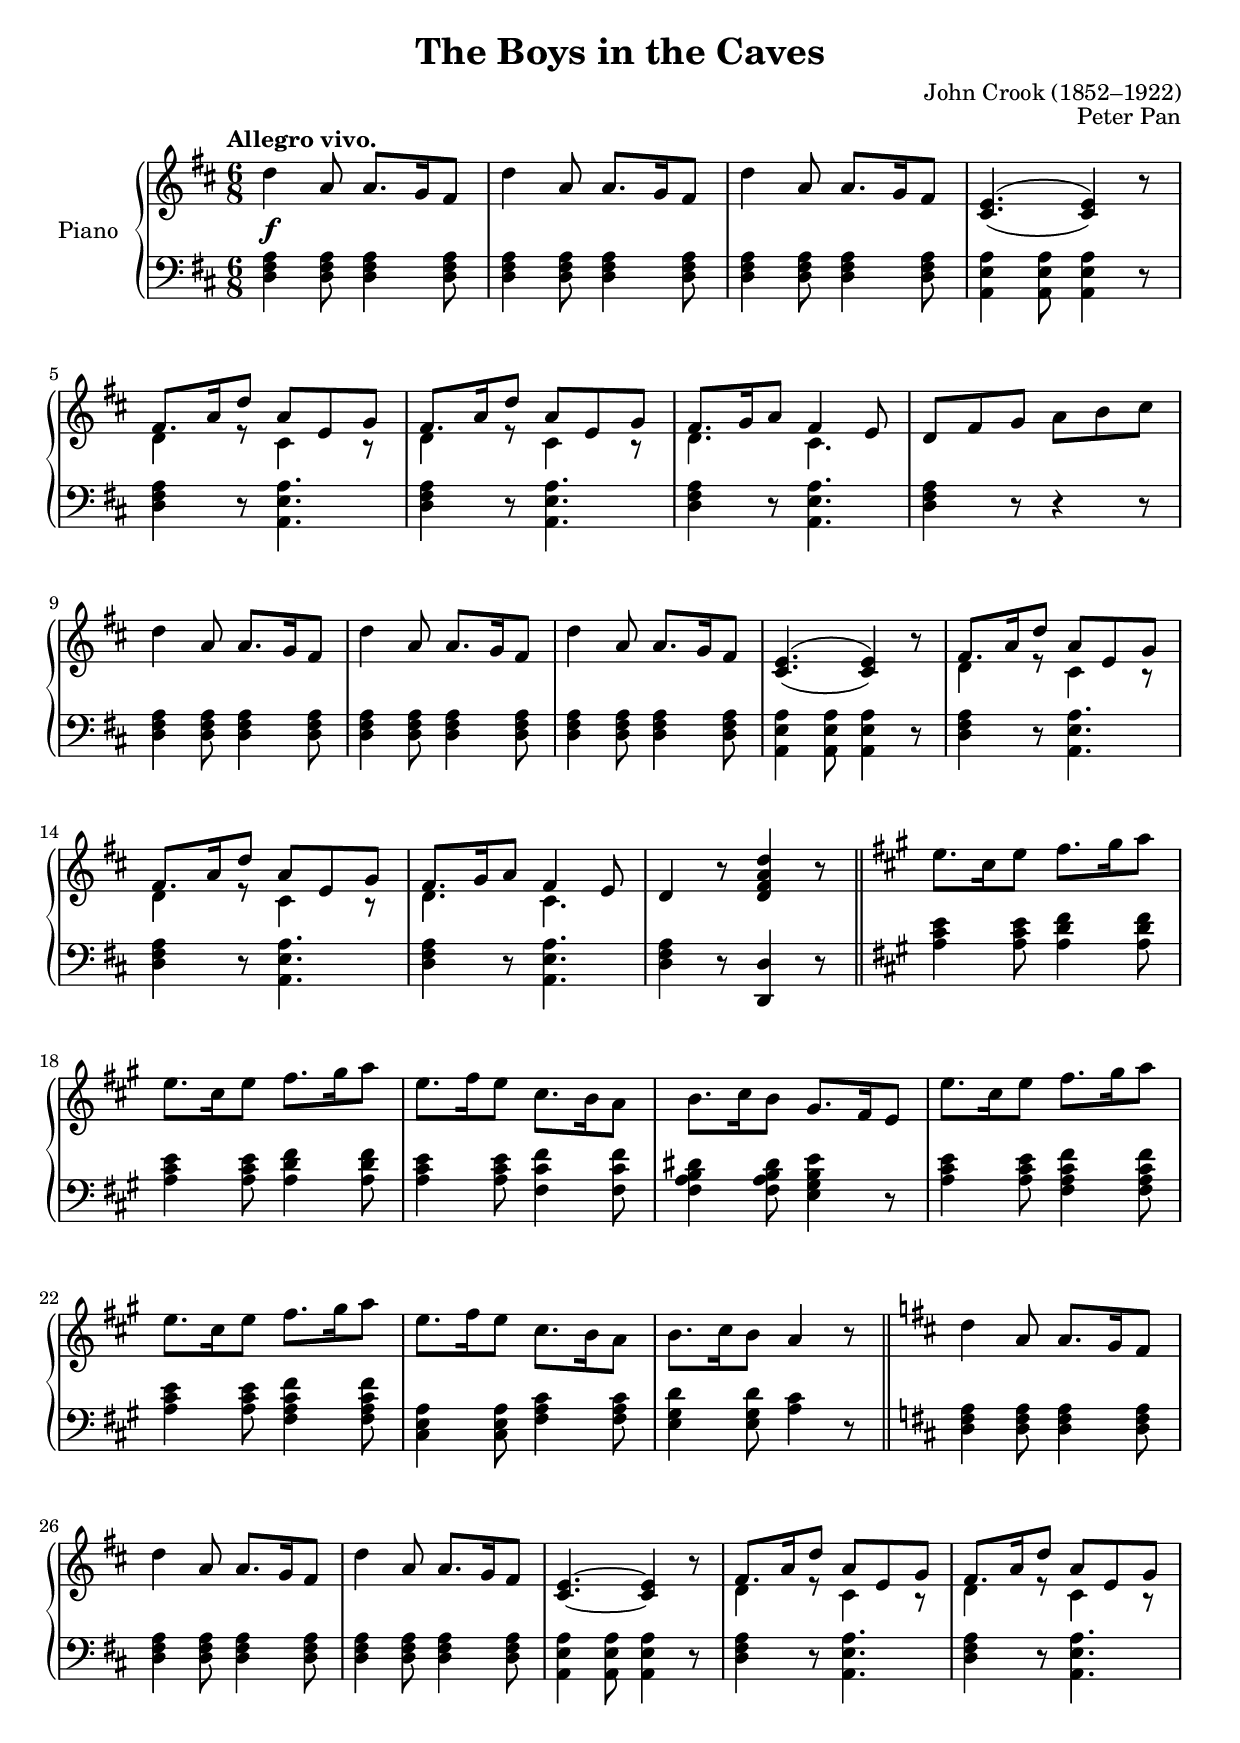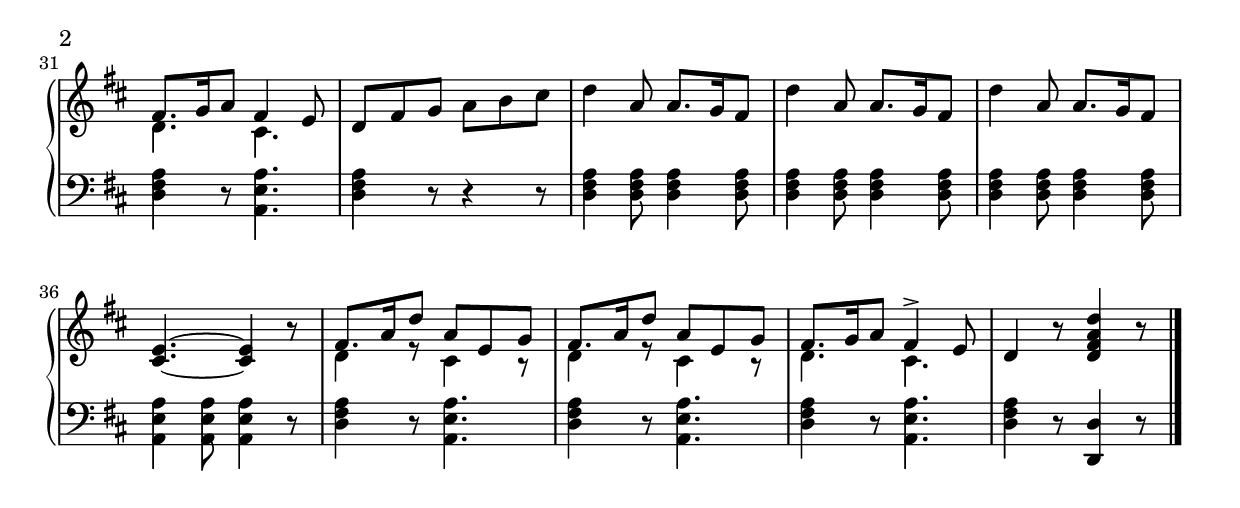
\version "2.19.52"
\language "english"
\include "Peter_Pan.ily"

% \include "articulate.ly"

\header {
  title = "The Boys in the Caves"
% style = "Incidental"
}

\tagGroup #'(midi-only score-only)


upperOne = \relative c'' {
  \repeat unfold 2 {
	d4		a8	a8.	g16	fs8	|
	d'4		a8	a8.	g16	fs8	|
	d'4		a8	a8.	g16	fs8	|
	<cs e>4.^(_(		q4))		r8	|

    << {
	fs8.	a16	d8	a	e	g	|
	fs8.	a16	d8	a	e	g	|
	fs8.	g16	a8	fs4		e8	|
    } \\ {
	d4		r8	cs4		r8	|
	d4		r8	cs4		r8	|
	d4.			cs			|
    } >>
  }
  \alternative {
    {
	d8	fs	g	a	b	cs	|
    }
    {
	d,4		r8	<d fs a d>4	r8	|
    }
  }
}

lowerOne = \relative c {
  \repeat unfold 2 {
	<d fs a>4	q8	q4		q8	|
	<d fs a>4	q8	q4		q8	|
	<d fs a>4	q8	q4		q8	|
	<a e' a>4	q8	q4		r8	|

	<d fs a>4	r8	<a e' a>4.		|
	<d fs a>4	r8	<a e' a>4.		|
	<d fs a>4	r8	<a e' a>4.		|
  }
  \alternative {
    {
	<d fs a>4	r8	r4		r8	|
    }
    {
	<d fs a>4	r8	<d d,>4		r8	|
    }
  }
}


upperTwo = \relative c'' {
  \repeat unfold 2 {
	e8.	cs16	e8	fs8.	gs16	a8	|
	e8.	cs16	e8	fs8.	gs16	a8	|
	e8.	fs16	e8	cs8.	b16	a8	|
  }
  \alternative {
    {
	b8.	cs16	b8	gs8.	fs16	e8	|
    }
    {
	b'8.	cs16	b8	a4		r8	|
    }
  }
}

lowerTwo = \relative c' {
	<a cs e>4	q8	<a d fs>4	q8	|
	<a cs e>4	q8	<a d fs>4	q8	|
	<a cs e>4	q8	<fs cs' fs>4	q8	|
	<fs a b ds>4	q8	<e gs b e>4	r8	|

	<a cs e>4	q8	<fs a cs fs>4	q8	|
	<a cs e>4	q8	<fs a cs fs>4	q8	|
	<cs e a>4	q8	<fs a cs>4	q8	|
	<e gs d'>4	q8	<a cs>4		r8	|
}


upperThree = \relative c'' {
  \repeat unfold 2 {
    \repeat unfold 3 {
	d4		a8	a8.	g16	fs8	|
    }
	<cs e>4.~		q4		r8	|
    << {
	fs8.	a16	d8	a	e	g	|
	fs8.	a16	d8	a	e	g	|
    } \\ {
	d4		r8	cs4		r8	|
	d4		r8	cs4		r8	|
    } >>
  }
  \alternative {
    {
      << {
	fs8.	g16	a8	fs4		e8	|
      } \\ {
	d4.			cs4.			|
      } >>
	d8	fs	g	a	b	cs	|
    }
    {
      << {
	fs,8.	g16	a8	fs4->		e8	|
      } \\ {
	d4.			cs4.			|
      } >>
	d4		r8	<d fs a d>4	r8	|
    }
  }
}

lowerThree = \relative c {
  \repeat unfold 2 {
    \repeat unfold 3 {
	<d fs a>4	q8	q4		q8	|
    }
	<a e' a>4	q8	q4		r8	|

    \repeat unfold 3 {
	<d fs a>4	r8	<a e' a>4.		|
    }
  }
  \alternative {
    {
	<d fs a>4	r8	r4		r8	|
    }
    {
	<d fs a>4	r8	<d d,>4		r8	|
    }
  }
}


dynamics = {
  \set Score.tempoHideNote = ##t

  \time 6/8
  \tempo "Allegro vivo." 4 = 140

	<>\f
	s2.*16	|
  \bar "||"
  % TODO: fermata over bars

	s2.*8	|
  \bar "||"

	s2.*16	|
  \bar "|."
  % TODO: “Fine.” before bars
}

upper = {
  \clef treble

  \key d \major
  \upperOne

  \key a \major
  \upperTwo

  \key d \major
  \upperThree
}

lower = {
  \clef bass

  \key d \major
  \lowerOne

  \key a \major
  \lowerTwo

  \key d \major
  \lowerThree
}


\score {
  \new PianoStaff
    \with {
      instrumentName = #"Piano"
    }
  \keepWithTag #'score-only
  <<
    \new Staff = "upper" \upper
    \new Dynamics = "dynamics" \dynamics
    \new Staff = "lower" \lower
  >>
  \layout {}
}

\score {
  \new PianoStaff
    \with {
      midiInstrument = #"acoustic grand"
    }
  \keepWithTag #'midi-only
  <<
    \new Staff = "upper"
    % \articulate
    \unfoldRepeats
    <<
      \upper
      \dynamics
    >>
    \new Staff = "lower"
    % \articulate
    \unfoldRepeats
    <<
      \lower
      \dynamics
    >>
  >>
  \midi {}
  % \layout {}
}
